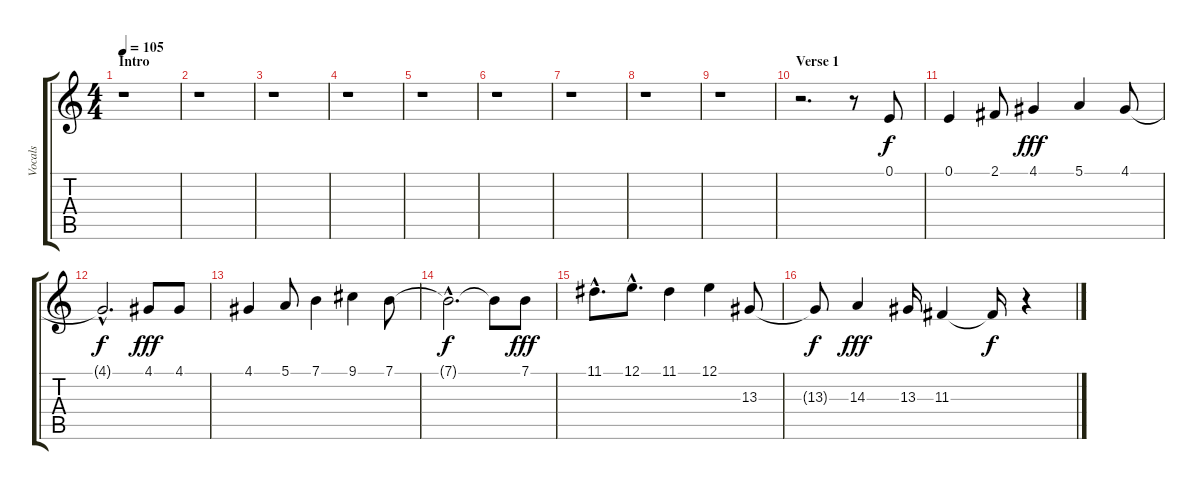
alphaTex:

\track ("Vocals" "Vocals") {instrument flute}
\staff {score tabs}
\tuning (E4 B3 G3 D3 A2 E2) {hide}
\ts (4 4)
\section ("" "Intro")
\tempo 105
\clef g2
\ks c
r.1{dy f instrument flute} |
r.1 |
r.1 |
r.1 |
r.1 |
r.1 |
r.1 |
r.1 |
r.1 |
\section ("" "Verse 1")
r.2{d} r.8 0.1.8 |
0.1.4 2.1.8 4.1.4{dy fff} 5.1.4 4.1.8 |
4.1{hac t}.2{d dy f} 4.1.8{dy fff} 4.1.8 |
4.1.4 5.1.8 7.1.4 9.1.4 7.1.8 |
7.1{hac t}.2{d dy f} 7.1{t}.8 7.1.8{dy fff} |
11.1{hac}.8{d} 12.1{hac}.8{d} 11.1.4 12.1.4 13.3.8 |
13.3{t}.8{dy f} 14.3.4{dy fff} 13.3.16 11.3.4 11.3{t}.16{dy f} r.4
